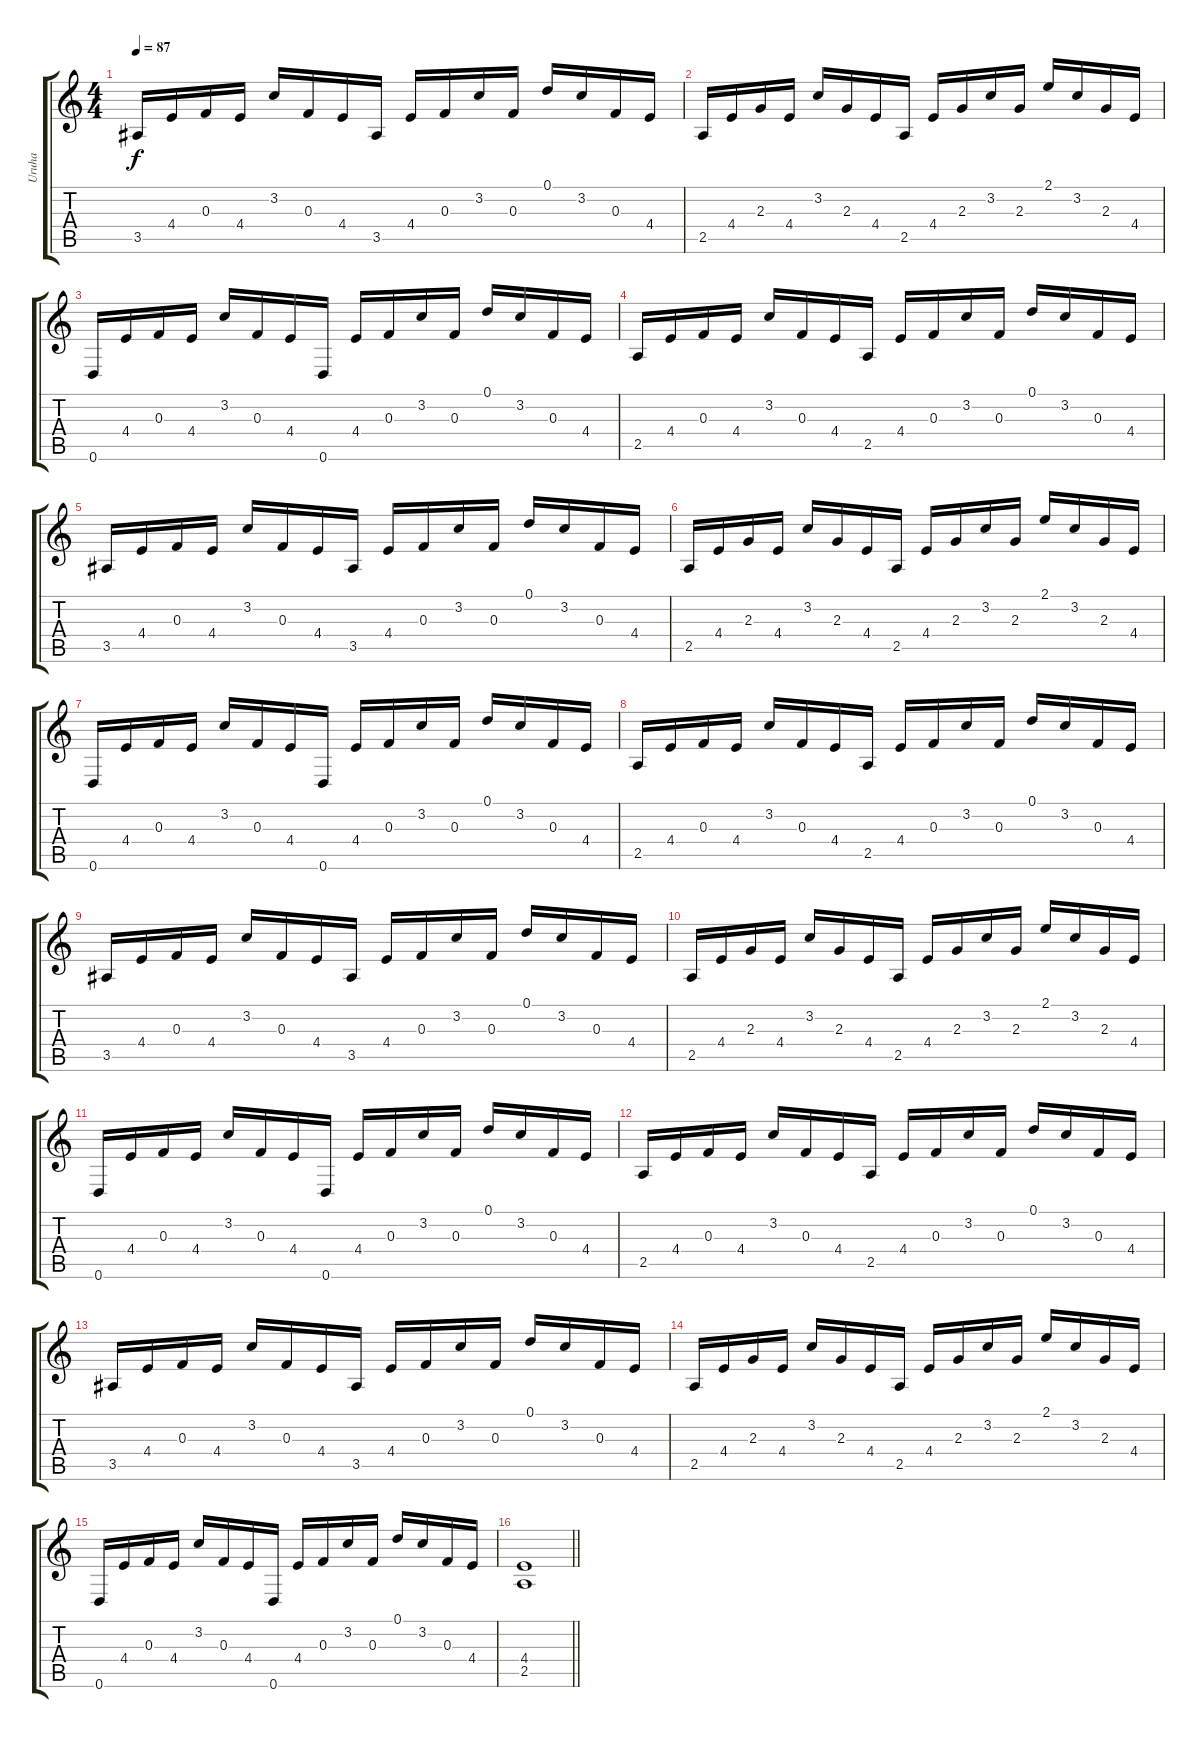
\track ("Uruha" "Uruha") {instrument acousticguitarsteel}
\staff {score tabs}
\tuning (D4 A3 F3 C3 G2 D2) {hide}
\ts (4 4)
\tempo 87
\clef g2
\ks c
3.5.16{dy f volume 12} 4.4.16 0.3.16 4.4.16 3.2.16 0.3.16 4.4.16 3.5.16 4.4.16 0.3.16 3.2.16 0.3.16 0.1.16 3.2.16 0.3.16 4.4.16 |
2.5.16 4.4.16 2.3.16 4.4.16 3.2.16 2.3.16 4.4.16 2.5.16 4.4.16 2.3.16 3.2.16 2.3.16 2.1.16 3.2.16 2.3.16 4.4.16 |
0.6.16 4.4.16 0.3.16 4.4.16 3.2.16 0.3.16 4.4.16 0.6.16 4.4.16 0.3.16 3.2.16 0.3.16 0.1.16 3.2.16 0.3.16 4.4.16 |
2.5.16 4.4.16 0.3.16 4.4.16 3.2.16 0.3.16 4.4.16 2.5.16 4.4.16 0.3.16 3.2.16 0.3.16 0.1.16 3.2.16 0.3.16 4.4.16 |
3.5.16 4.4.16 0.3.16 4.4.16 3.2.16 0.3.16 4.4.16 3.5.16 4.4.16 0.3.16 3.2.16 0.3.16 0.1.16 3.2.16 0.3.16 4.4.16 |
2.5.16 4.4.16 2.3.16 4.4.16 3.2.16 2.3.16 4.4.16 2.5.16 4.4.16 2.3.16 3.2.16 2.3.16 2.1.16 3.2.16 2.3.16 4.4.16 |
0.6.16 4.4.16 0.3.16 4.4.16 3.2.16 0.3.16 4.4.16 0.6.16 4.4.16 0.3.16 3.2.16 0.3.16 0.1.16 3.2.16 0.3.16 4.4.16 |
2.5.16 4.4.16 0.3.16 4.4.16 3.2.16 0.3.16 4.4.16 2.5.16 4.4.16 0.3.16 3.2.16 0.3.16 0.1.16 3.2.16 0.3.16 4.4.16 |
3.5.16 4.4.16 0.3.16 4.4.16 3.2.16 0.3.16 4.4.16 3.5.16 4.4.16 0.3.16 3.2.16 0.3.16 0.1.16 3.2.16 0.3.16 4.4.16 |
2.5.16 4.4.16 2.3.16 4.4.16 3.2.16 2.3.16 4.4.16 2.5.16 4.4.16 2.3.16 3.2.16 2.3.16 2.1.16 3.2.16 2.3.16 4.4.16 |
0.6.16 4.4.16 0.3.16 4.4.16 3.2.16 0.3.16 4.4.16 0.6.16 4.4.16 0.3.16 3.2.16 0.3.16 0.1.16 3.2.16 0.3.16 4.4.16 |
2.5.16 4.4.16 0.3.16 4.4.16 3.2.16 0.3.16 4.4.16 2.5.16 4.4.16 0.3.16 3.2.16 0.3.16 0.1.16 3.2.16 0.3.16 4.4.16 |
3.5.16 4.4.16 0.3.16 4.4.16 3.2.16 0.3.16 4.4.16 3.5.16 4.4.16 0.3.16 3.2.16 0.3.16 0.1.16 3.2.16 0.3.16 4.4.16 |
2.5.16 4.4.16 2.3.16 4.4.16 3.2.16 2.3.16 4.4.16 2.5.16 4.4.16 2.3.16 3.2.16 2.3.16 2.1.16 3.2.16 2.3.16 4.4.16 |
0.6.16 4.4.16 0.3.16 4.4.16 3.2.16 0.3.16 4.4.16 0.6.16 4.4.16 0.3.16 3.2.16 0.3.16 0.1.16 3.2.16 0.3.16 4.4.16 |
\barLineRight lightlight
(4.4 2.5).1
